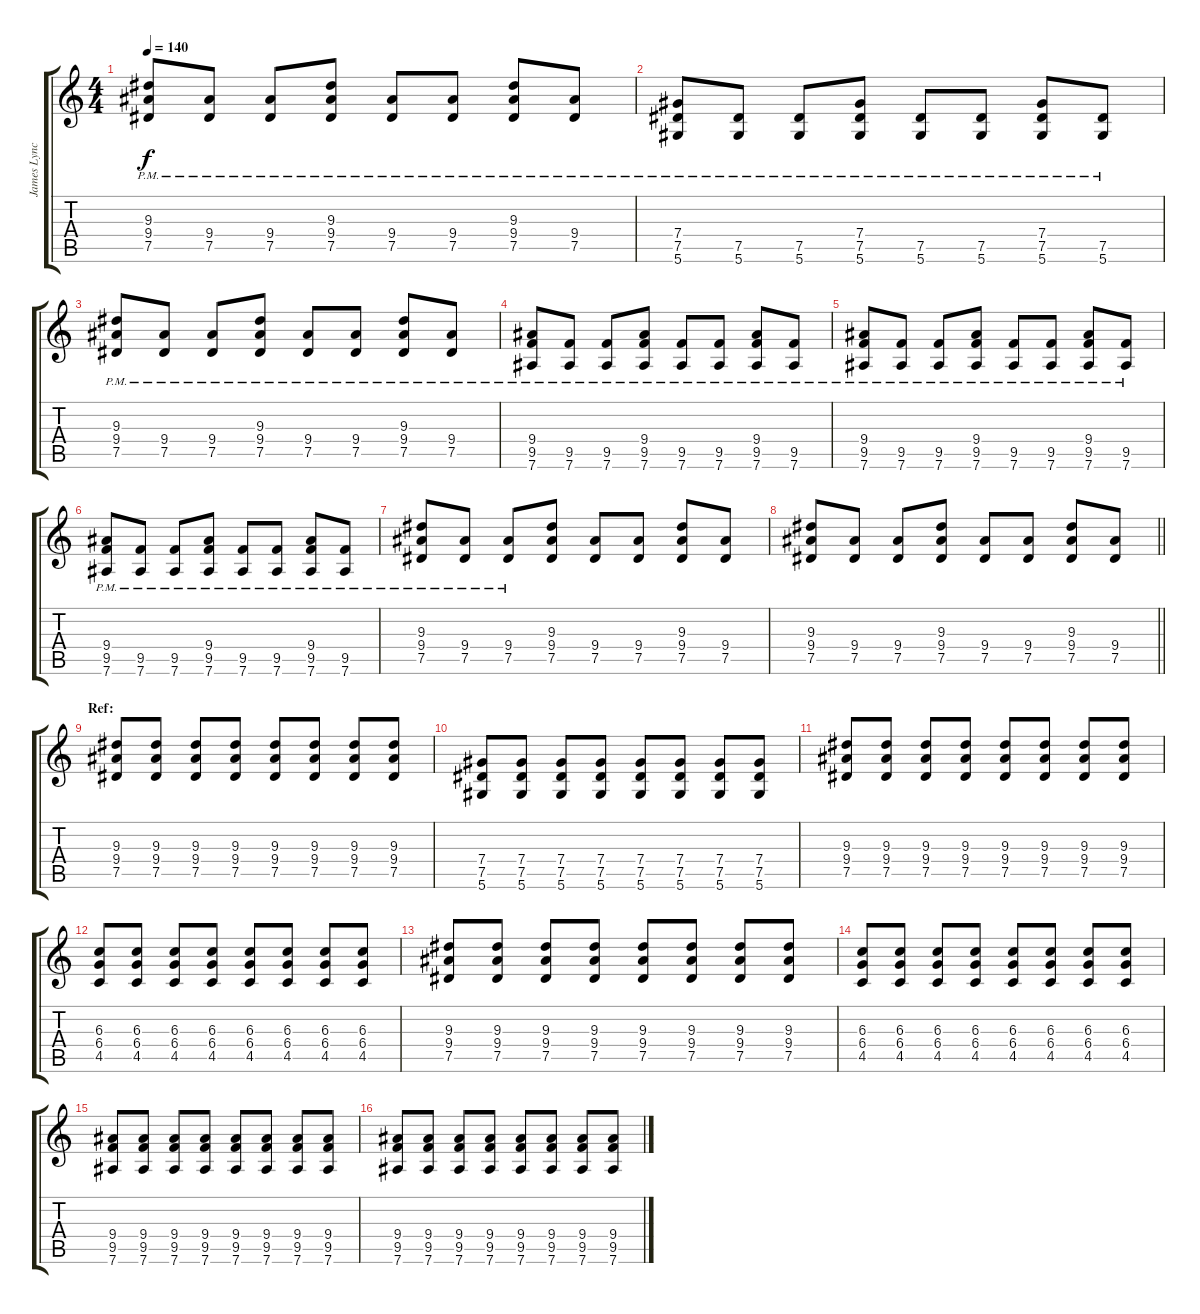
\track ("James Lynch" "James Lync") {instrument overdrivenguitar}
\staff {score tabs}
\tuning (Eb4 Bb3 Gb3 Db3 Ab2 Eb2) {hide}
\ts (4 4)
\tempo 140
\clef g2
\ks c
(9.3 9.4{pm} 7.5{pm}).8{dy f} (9.4{pm} 7.5{pm}).8 (9.4{pm} 7.5{pm}).8 (9.3 9.4{pm} 7.5{pm}).8 (9.4{pm} 7.5{pm}).8 (9.4{pm} 7.5{pm}).8 (9.3 9.4{pm} 7.5{pm}).8 (9.4{pm} 7.5{pm}).8 |
(7.4 7.5{pm} 5.6{pm}).8 (7.5{pm} 5.6{pm}).8 (7.5{pm} 5.6{pm}).8 (7.4 7.5{pm} 5.6{pm}).8 (7.5{pm} 5.6{pm}).8 (7.5{pm} 5.6{pm}).8 (7.4 7.5{pm} 5.6{pm}).8 (7.5{pm} 5.6{pm}).8 |
(9.3 9.4{pm} 7.5{pm}).8 (9.4{pm} 7.5{pm}).8 (9.4{pm} 7.5{pm}).8 (9.3 9.4{pm} 7.5{pm}).8 (9.4{pm} 7.5{pm}).8 (9.4{pm} 7.5{pm}).8 (9.3 9.4{pm} 7.5{pm}).8 (9.4{pm} 7.5{pm}).8 |
(9.4 9.5{pm} 7.6{pm}).8 (9.5{pm} 7.6{pm}).8 (9.5{pm} 7.6{pm}).8 (9.4 9.5{pm} 7.6{pm}).8 (9.5{pm} 7.6{pm}).8 (9.5{pm} 7.6{pm}).8 (9.4 9.5{pm} 7.6{pm}).8 (9.5{pm} 7.6{pm}).8 |
(9.4 9.5{pm} 7.6{pm}).8 (9.5{pm} 7.6{pm}).8 (9.5{pm} 7.6{pm}).8 (9.4 9.5{pm} 7.6{pm}).8 (9.5{pm} 7.6{pm}).8 (9.5{pm} 7.6{pm}).8 (9.4 9.5{pm} 7.6{pm}).8 (9.5{pm} 7.6{pm}).8 |
(9.4 9.5{pm} 7.6{pm}).8 (9.5{pm} 7.6{pm}).8 (9.5{pm} 7.6{pm}).8 (9.4 9.5{pm} 7.6{pm}).8 (9.5{pm} 7.6{pm}).8 (9.5{pm} 7.6{pm}).8 (9.4 9.5{pm} 7.6{pm}).8 (9.5{pm} 7.6{pm}).8 |
(9.3 9.4{pm} 7.5{pm}).8 (9.4{pm} 7.5{pm}).8 (9.4{pm} 7.5{pm}).8 (9.3 9.4 7.5).8 (9.4 7.5).8 (9.4 7.5).8 (9.3 9.4 7.5).8 (9.4 7.5).8 |
\barLineRight lightlight
(9.3 9.4 7.5).8 (9.4 7.5).8 (9.4 7.5).8 (9.3 9.4 7.5).8 (9.4 7.5).8 (9.4 7.5).8 (9.3 9.4 7.5).8 (9.4 7.5).8 |
\section ("" "Ref:")
(9.3 9.4 7.5).8 (9.3 9.4 7.5).8 (9.3 9.4 7.5).8 (9.3 9.4 7.5).8 (9.3 9.4 7.5).8 (9.3 9.4 7.5).8 (9.3 9.4 7.5).8 (9.3 9.4 7.5).8 |
(7.4 7.5 5.6).8 (7.4 7.5 5.6).8 (7.4 7.5 5.6).8 (7.4 7.5 5.6).8 (7.4 7.5 5.6).8 (7.4 7.5 5.6).8 (7.4 7.5 5.6).8 (7.4 7.5 5.6).8 |
(9.3 9.4 7.5).8 (9.3 9.4 7.5).8 (9.3 9.4 7.5).8 (9.3 9.4 7.5).8 (9.3 9.4 7.5).8 (9.3 9.4 7.5).8 (9.3 9.4 7.5).8 (9.3 9.4 7.5).8 |
(6.3 6.4 4.5).8 (6.3 6.4 4.5).8 (6.3 6.4 4.5).8 (6.3 6.4 4.5).8 (6.3 6.4 4.5).8 (6.3 6.4 4.5).8 (6.3 6.4 4.5).8 (6.3 6.4 4.5).8 |
(9.3 9.4 7.5).8 (9.3 9.4 7.5).8 (9.3 9.4 7.5).8 (9.3 9.4 7.5).8 (9.3 9.4 7.5).8 (9.3 9.4 7.5).8 (9.3 9.4 7.5).8 (9.3 9.4 7.5).8 |
(6.3 6.4 4.5).8 (6.3 6.4 4.5).8 (6.3 6.4 4.5).8 (6.3 6.4 4.5).8 (6.3 6.4 4.5).8 (6.3 6.4 4.5).8 (6.3 6.4 4.5).8 (6.3 6.4 4.5).8 |
(9.4 9.5 7.6).8 (9.4 9.5 7.6).8 (9.4 9.5 7.6).8 (9.4 9.5 7.6).8 (9.4 9.5 7.6).8 (9.4 9.5 7.6).8 (9.4 9.5 7.6).8 (9.4 9.5 7.6).8 |
(9.4 9.5 7.6).8 (9.4 9.5 7.6).8 (9.4 9.5 7.6).8 (9.4 9.5 7.6).8 (9.4 9.5 7.6).8 (9.4 9.5 7.6).8 (9.4 9.5 7.6).8 (9.4 9.5 7.6).8
